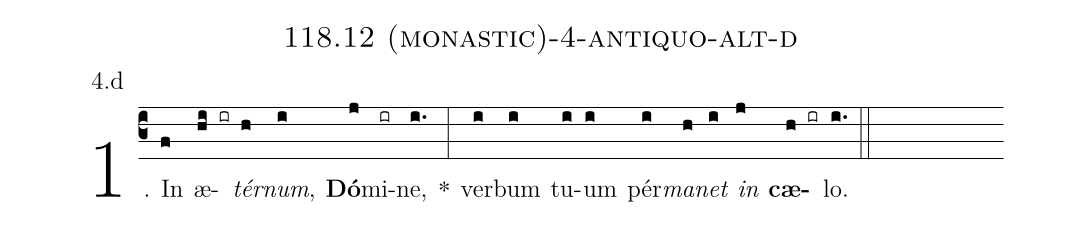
name: 118.12 (monastic)-4-antiquo-alt-d;
annotation: 4.d;
%%
(c3)1. In(f) æ(hi ir)<i>tér</i>(h)<i>num</i>,(i) <b>Dó</b>(j)mi(ir)ne,(i.) *(:) ver(i)bum(i) tu(i)um(i) pér(i)<i>ma</i>(h)<i>net</i>(i) <i>in</i>(j) <b>cæ</b>(h ir)lo.(i.) (::)
